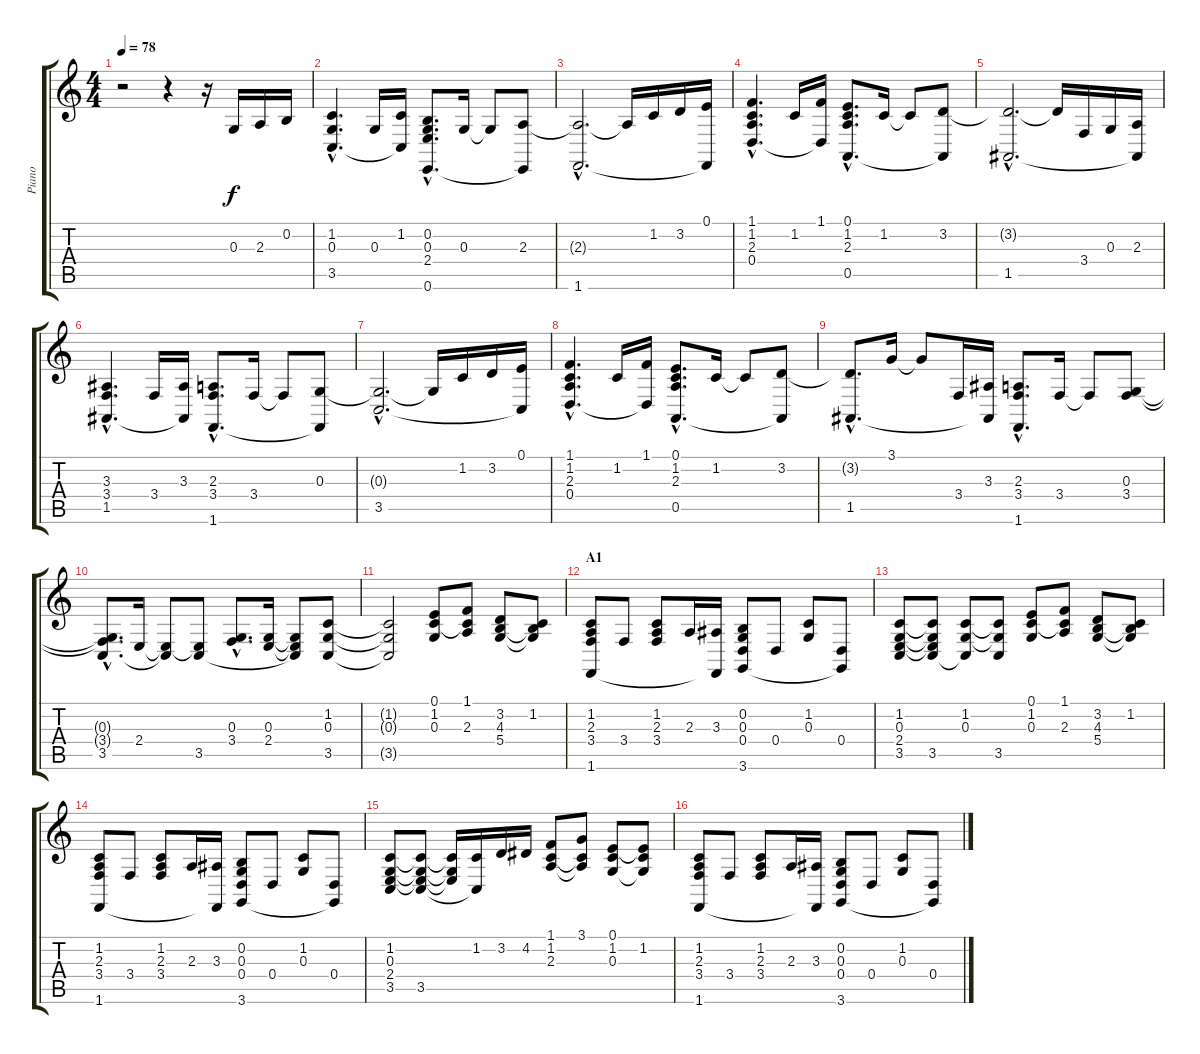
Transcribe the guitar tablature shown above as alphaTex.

\track ("Piano" "Piano") {instrument acousticgrandpiano}
\staff {score tabs}
\tuning (E4 B3 G3 D3 A2 E2) {hide}
\ts (4 4)
\tempo 78
\clef g2
\ks c
r.2{dy f instrument acousticgrandpiano} r.4 r.16 0.3.16 2.3.16 0.2.16 |
(1.2{hac} 0.3{hac} 3.5{hac}).4{d} 0.3.16 (1.2 3.5{t}).16 (0.2{hac} 0.3{hac} 2.4{hac} 0.6{hac}).8{d} 0.3.16 0.3{t}.8 (2.3 0.6{t}).8 |
(2.3{hac t} 1.6{hac}).2{d} 2.3{t}.16 1.2.16 3.2.16 (0.1 1.6{t}).16 |
(1.1{hac} 1.2{hac} 2.3{hac} 0.4{hac}).4{d} 1.2.16 (1.1 0.4{t}).16 (0.1{hac} 1.2{hac} 2.3{hac} 0.5{hac}).8{d} 1.2.16 1.2{t}.8 (3.2 0.5{t}).8 |
(3.2{hac t} 1.5{hac}).2{d} 3.2{t}.16 3.4.16 0.3.16 (2.3 1.5{t}).16 |
(3.3{hac} 3.4{hac} 1.5{hac}).4{d} 3.4.16 (3.3 1.5{t}).16 (2.3{hac} 3.4{hac} 1.6{hac}).8{d} 3.4.16 3.4{t}.8 (0.3 1.6{t}).8 |
(0.3{hac t} 3.5{hac}).2{d} 0.3{t}.16 1.2.16 3.2.16 (0.1 3.5{t}).16 |
(1.1{hac} 1.2{hac} 2.3{hac} 0.4{hac}).4{d} 1.2.16 (1.1 0.4{t}).16 (0.1{hac} 1.2{hac} 2.3{hac} 0.5{hac}).8{d} 1.2.16 1.2{t}.8 (3.2 0.5{t}).8 |
(3.2{hac t} 1.5{hac}).8{d} 3.1.16 3.1{t}.8 3.4.16 (3.3 1.5{t}).16 (2.3{hac} 3.4{hac} 1.6{hac}).8{d} 3.4.16 3.4{t}.8 (0.3 3.4).8 |
(0.3{hac t} 3.4{hac t} 3.5{hac}).8{d} 2.4.16 (2.4{t} 3.5{t}).8 (2.4{t} 3.5).8 (0.3{hac} 3.4{hac}).8{d} (0.3 2.4).16 (0.3{t} 2.4{t} 3.5{t}).8 (1.2 0.3 3.5).8 |
(1.2{t} 0.3{t} 3.5{t}).2 (0.1 1.2 0.3).8 (1.1 1.2{t} 2.3).8 (3.2 4.3 5.4).8 (1.2 4.3{t} 5.4{t}).8 |
\section ("" "A1")
(1.2 2.3 3.4 1.6).8 3.4.8 (1.2 2.3 3.4).8 2.3.16 (3.3 1.6{t}).16 (0.2 0.3 0.4 3.6).8 0.4.8 (1.2 0.3).8 (0.4 3.6{t}).8 |
(1.2 0.3 2.4 3.5).8 (1.2{t} 0.3{t} 2.4{t} 3.5).8 (1.2 0.3 3.5{t}).8 (1.2{t} 0.3{t} 3.5).8 (0.1 1.2 0.3).8 (1.1 1.2{t} 2.3).8 (3.2 4.3 5.4).8 (1.2 4.3{t} 5.4{t}).8 |
(1.2 2.3 3.4 1.6).8 3.4.8 (1.2 2.3 3.4).8 2.3.16 (3.3 1.6{t}).16 (0.2 0.3 0.4 3.6).8 0.4.8 (1.2 0.3).8 (0.4 3.6{t}).8 |
(1.2 0.3 2.4 3.5).8 (1.2{t} 0.3{t} 2.4{t} 3.5).8 (1.2{t} 0.3{t} 2.4{t}).16 (1.2 3.5{t}).16 3.2.16 4.2.16 (1.1 1.2 2.3).8 (3.1 1.2{t} 2.3{t}).8 (0.1 1.2 0.3).8 (0.1{t} 1.2 0.3{t}).8 |
(1.2 2.3 3.4 1.6).8 3.4.8 (1.2 2.3 3.4).8 2.3.16 (3.3 1.6{t}).16 (0.2 0.3 0.4 3.6).8 0.4.8 (1.2 0.3).8 (0.4 3.6{t}).8
